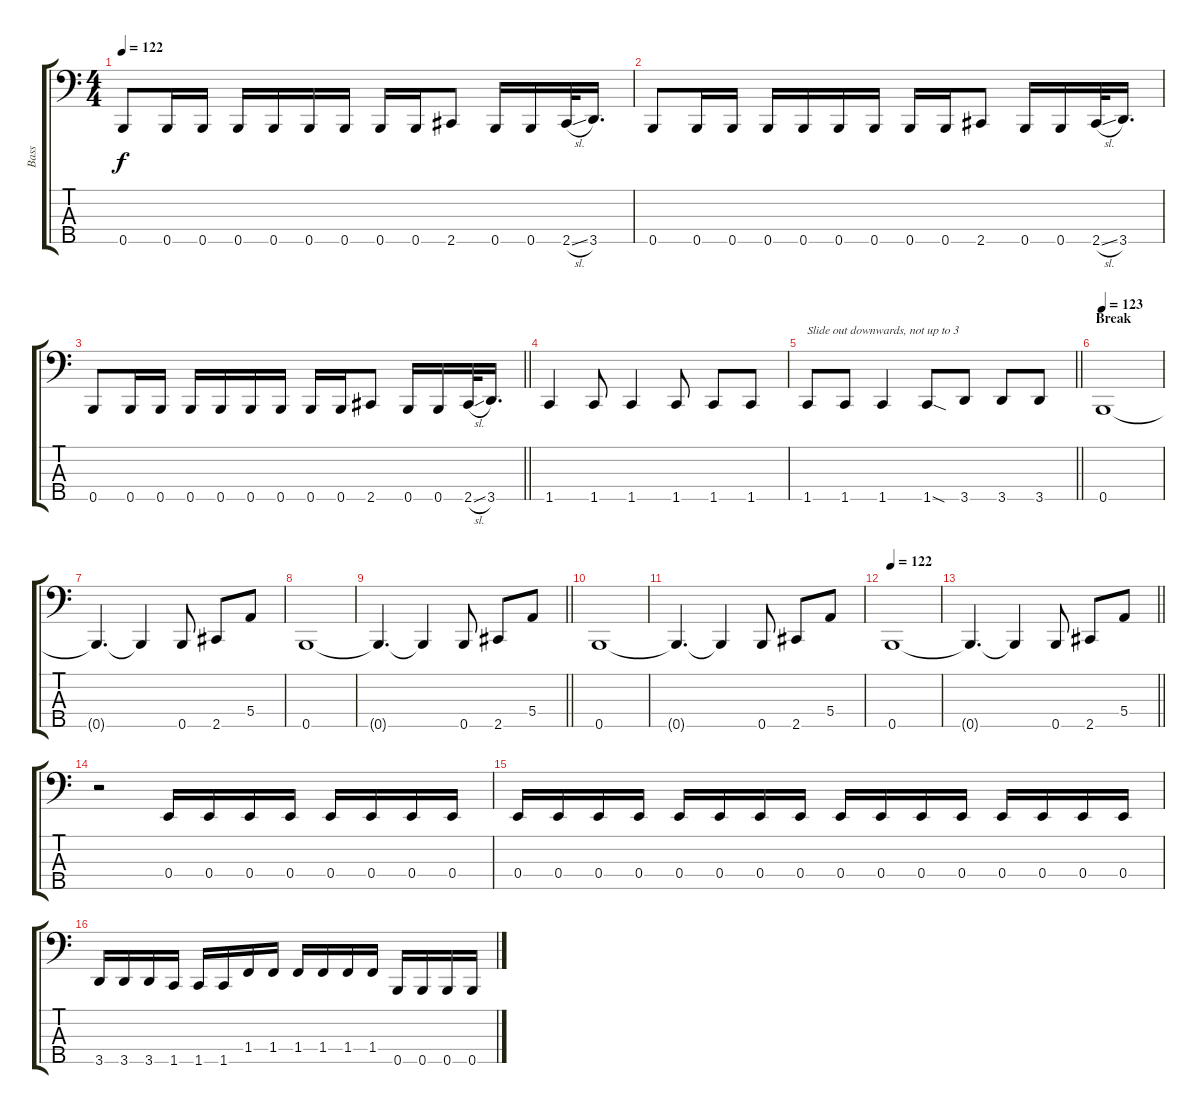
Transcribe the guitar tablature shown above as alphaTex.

\track ("Bass" "Bass") {instrument electricbassfinger}
\staff {score tabs}
\tuning (G2 D2 A1 E1 B0) {hide}
\ts (4 4)
\tempo 122
\clef f4
\ks c
0.5.8{dy f} 0.5.16 0.5.16 0.5.16 0.5.16 0.5.16 0.5.16 0.5.16 0.5.16 2.5.8 0.5.16 0.5.16 2.5{sl}.32 3.5.16{d} |
0.5.8 0.5.16 0.5.16 0.5.16 0.5.16 0.5.16 0.5.16 0.5.16 0.5.16 2.5.8 0.5.16 0.5.16 2.5{sl}.32 3.5.16{d} |
\barLineRight lightlight
0.5.8 0.5.16 0.5.16 0.5.16 0.5.16 0.5.16 0.5.16 0.5.16 0.5.16 2.5.8 0.5.16 0.5.16 2.5{sl}.32 3.5.16{d} |
\section ("" "")
1.5.4 1.5.8 1.5.4 1.5.8 1.5.8 1.5.8 |
\barLineRight lightlight
1.5.8{txt "Slide out downwards, not up to 3"} 1.5.8 1.5.4 1.5{sod}.8 3.5.8 3.5.8 3.5.8 |
\section ("" "Break")
\tempo 123
0.5.1 |
0.5{t}.4{d} 0.5{t}.4 0.5.8 2.5.8 5.4.8 |
0.5.1 |
\barLineRight lightlight
0.5{t}.4{d} 0.5{t}.4 0.5.8 2.5.8 5.4.8 |
\section ("" "")
0.5.1 |
0.5{t}.4{d} 0.5{t}.4 0.5.8 2.5.8 5.4.8 |
\tempo 122
0.5.1 |
\barLineRight lightlight
0.5{t}.4{d} 0.5{t}.4 0.5.8 2.5.8 5.4.8 |
\section ("" "")
r.2 0.4.16 0.4.16 0.4.16 0.4.16 0.4.16 0.4.16 0.4.16 0.4.16 |
0.4.16 0.4.16 0.4.16 0.4.16 0.4.16 0.4.16 0.4.16 0.4.16 0.4.16 0.4.16 0.4.16 0.4.16 0.4.16 0.4.16 0.4.16 0.4.16 |
3.5.16 3.5.16 3.5.16 1.5.16 1.5.16 1.5.16 1.4.16 1.4.16 1.4.16 1.4.16 1.4.16 1.4.16 0.5.16 0.5.16 0.5.16 0.5.16
